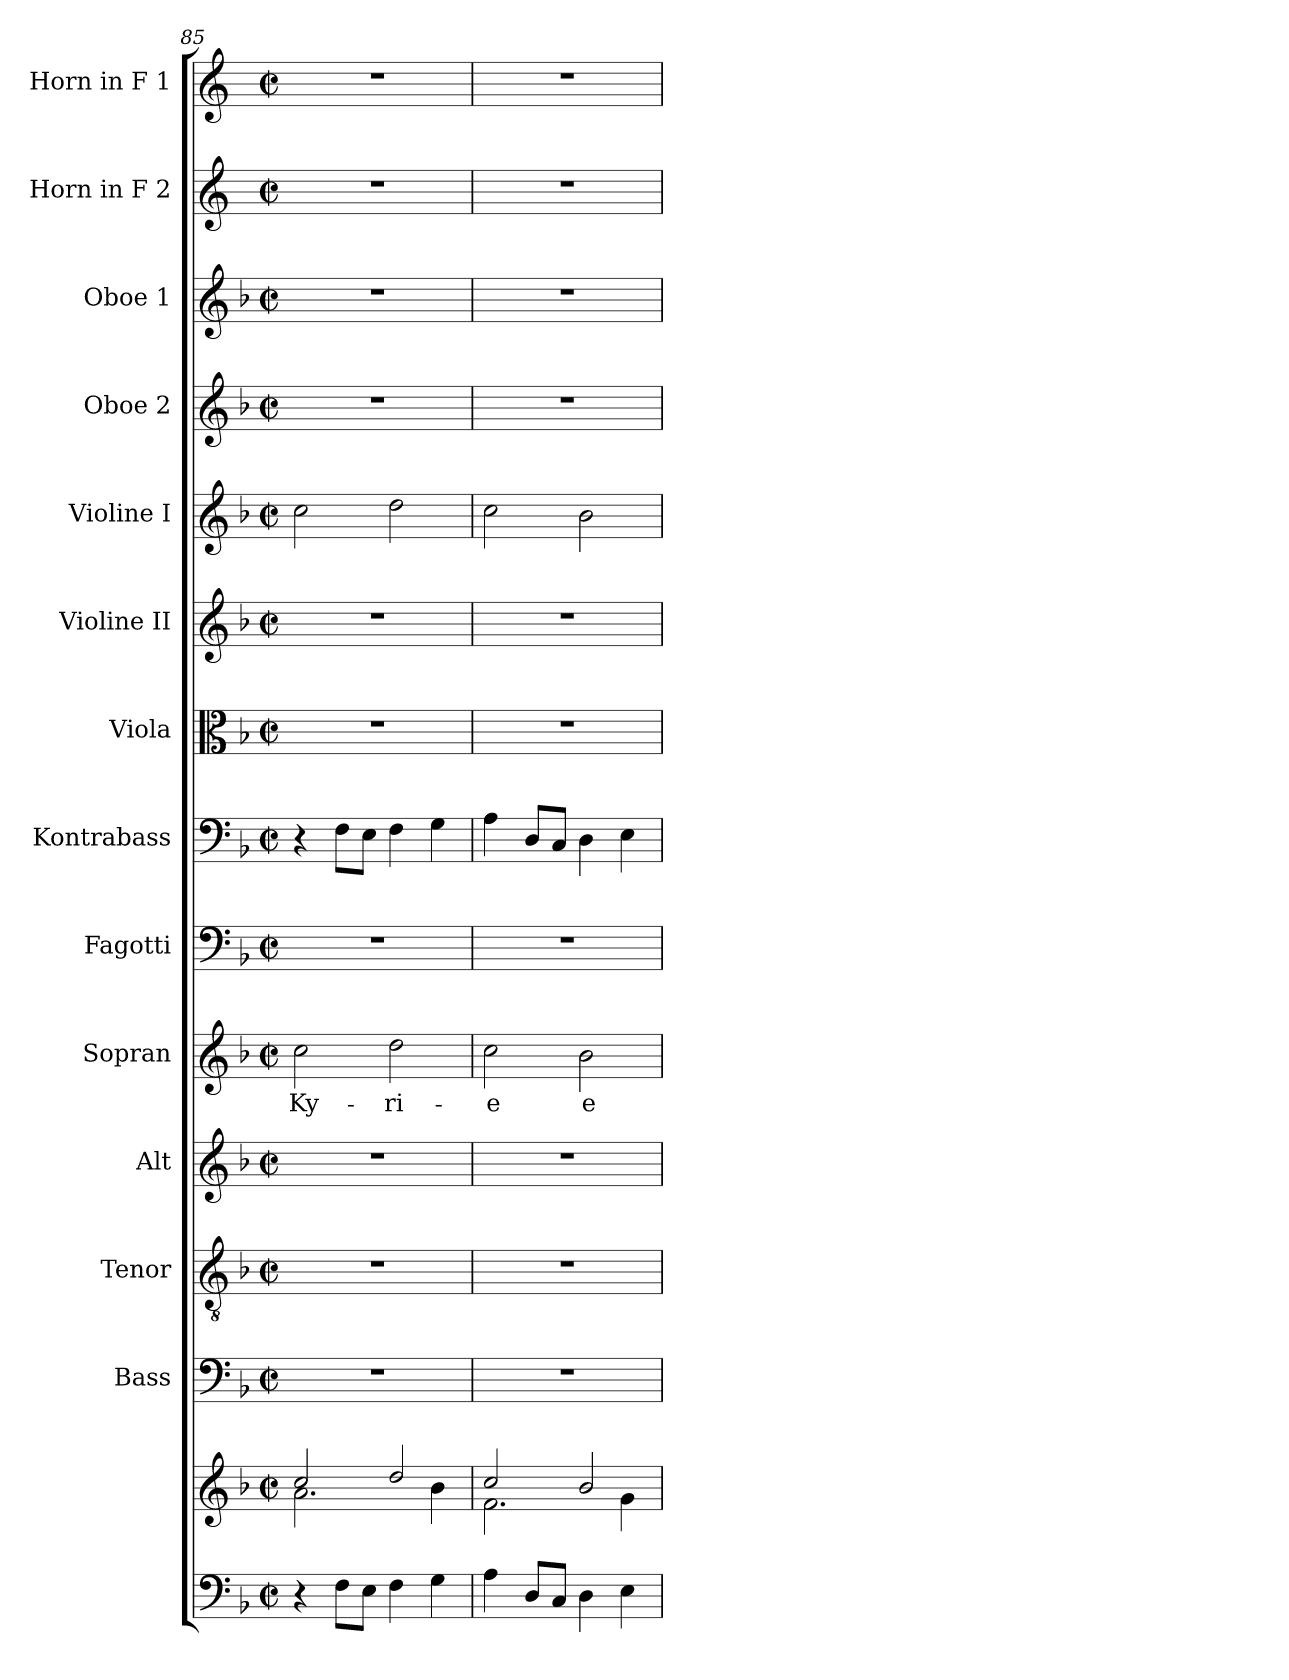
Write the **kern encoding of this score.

**kern	**kern	**kern	**kern	**kern	**kern	**text	**kern	**kern	**kern	**kern	**kern	**kern	**kern	**kern	**kern
*part14	*part14	*part13	*part12	*part11	*part10	*part10	*part9	*part8	*part7	*part6	*part5	*part4	*part3	*part2	*part1
*staff15	*staff14	*staff13	*staff12	*staff11	*staff10	*staff10	*staff9	*staff8	*staff7	*staff6	*staff5	*staff4	*staff3	*staff2	*staff1
*	*	*I"Bass	*I"Tenor	*I"Alt	*I"Sopran	*	*I"Fagotti	*I"Kontrabass	*I"Viola	*I"Violine II	*I"Violine I	*I"Oboe 2	*I"Oboe 1	*I"Horn in F 2	*I"Horn in F 1
*	*	*I'B.	*I'T.	*I'A.	*I'S.	*	*I'Fg.	*I'Kb.	*I'Vla.	*I'Vl. II	*I'Vl. I	*I'Ob. 2	*I'Ob. 1	*	*
!!LO:PB:g=z
*clefF4	*clefG2	*clefF4	*clefGv2	*clefG2	*clefG2	*	*clefF4	*clefF4	*clefC3	*clefG2	*clefG2	*clefG2	*clefG2	*clefG2	*clefG2
*	*	*	*	*	*	*	*	*ITrd7c12	*	*	*	*	*	*ITrd4c7	*ITrd4c7
*k[b-]	*k[b-]	*k[b-]	*k[b-]	*k[b-]	*k[b-]	*	*k[b-]	*k[b-]	*k[b-]	*k[b-]	*k[b-]	*k[b-]	*k[b-]	*k[b-]	*k[b-]
*F:	*F:	*F:	*F:	*F:	*F:	*	*F:	*F:	*F:	*F:	*F:	*F:	*F:	*F:	*F:
*M2/2	*M2/2	*M2/2	*M2/2	*M2/2	*M2/2	*	*M2/2	*M2/2	*M2/2	*M2/2	*M2/2	*M2/2	*M2/2	*M2/2	*M2/2
*met(c|)	*met(c|)	*met(c|)	*met(c|)	*met(c|)	*met(c|)	*	*met(c|)	*met(c|)	*met(c|)	*met(c|)	*met(c|)	*met(c|)	*met(c|)	*met(c|)	*met(c|)
=85	=85	=85	=85	=85	=85	=85	=85	=85	=85	=85	=85	=85	=85	=85	=85
*	*^	*	*	*	*	*	*	*	*	*	*	*	*	*	*
!	!	!	!	!	!	!	!LO:LY:b	!	!	!	!	!	!	!	!	!
4r	2cc/	2.a\	1r	1r	1r	2cc\	Ky-	1r	4r	1r	1r	2cc\	1r	1r	1r	1r
8F\L	.	.	.	.	.	.	.	.	8FF\L	.	.	.	.	.	.	.
8E\J	.	.	.	.	.	.	.	.	8EE\J	.	.	.	.	.	.	.
!	!	!	!	!	!	!	!LO:LY:b	!	!	!	!	!	!	!	!	!
4F\	2dd/	.	.	.	.	2dd\	-ri-	.	4FF\	.	.	2dd\	.	.	.	.
4G\	.	4b-\	.	.	.	.	.	.	4GG\	.	.	.	.	.	.	.
=86	=86	=86	=86	=86	=86	=86	=86	=86	=86	=86	=86	=86	=86	=86	=86	=86
!	!	!	!	!	!	!	!LO:LY:b	!	!	!	!	!	!	!	!	!
4A\	2cc/	2.f\	1r	1r	1r	2cc\	-e	1r	4AA\	1r	1r	2cc\	1r	1r	1r	1r
8D/L	.	.	.	.	.	.	.	.	8DD/L	.	.	.	.	.	.	.
8C/J	.	.	.	.	.	.	.	.	8CC/J	.	.	.	.	.	.	.
!	!	!	!	!	!	!	!LO:LY:b	!	!	!	!	!	!	!	!	!
4D\	2b-/	.	.	.	.	2b-\	e-	.	4DD\	.	.	2b-\	.	.	.	.
4E\	.	4g\	.	.	.	.	.	.	4EE\	.	.	.	.	.	.	.
*	*v	*v	*	*	*	*	*	*	*	*	*	*	*	*	*	*
=	=	=	=	=	=	=	=	=	=	=	=	=	=	=	=
*-	*-	*-	*-	*-	*-	*-	*-	*-	*-	*-	*-	*-	*-	*-	*-
